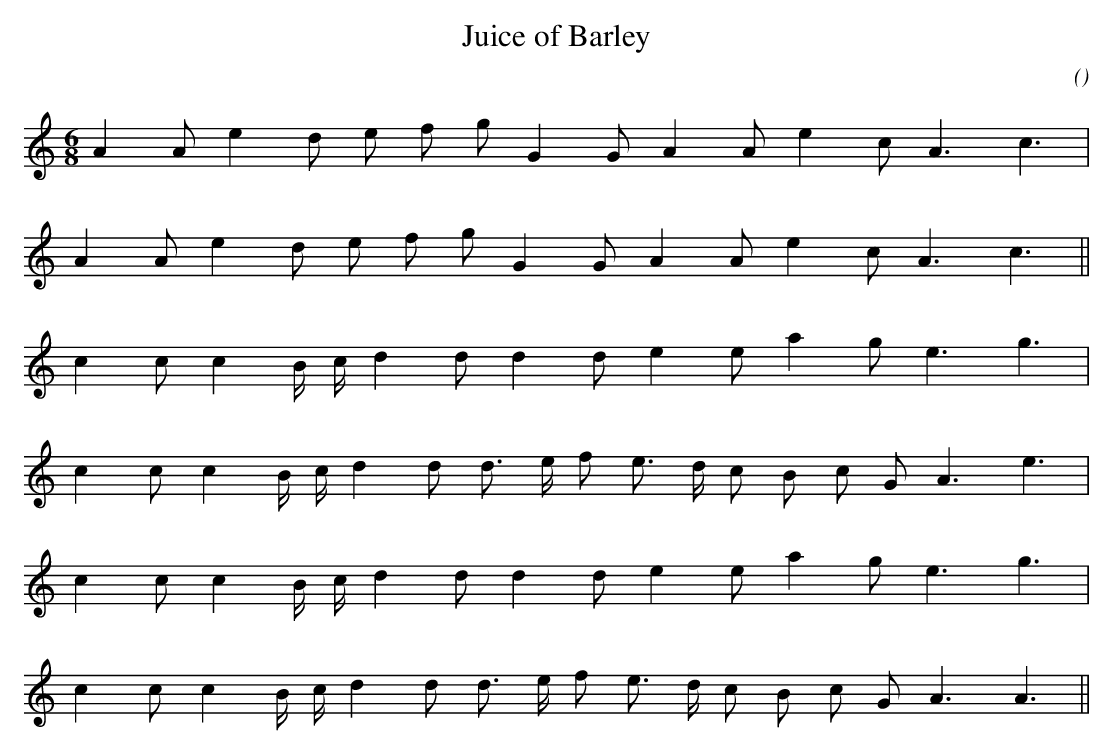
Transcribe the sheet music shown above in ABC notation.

X:1
T: Juice of Barley
C:
O:
M:6/8
K:Am
K:Am
M:6/8
L:1/16
A4 A2 e4 d2 e2 f2 g2 G4 G2 A4 A2 e4 c2 A6 c6 |
A4 A2 e4 d2 e2 f2 g2 G4 G2 A4 A2 e4 c2 A6 c6 ||
c4 c2 c4 B c d4 d2 d4 d2 e4 e2 a4 g2 e6 g6 |
c4 c2 c4 B c d4 d2 d3 e f2 e3 d c2 B2 c2 G2 A6 e6 |
c4 c2 c4 B c d4 d2 d4 d2 e4 e2 a4 g2 e6 g6 |
c4 c2 c4 B c d4 d2 d3 e f2 e3 d c2 B2 c2 G2 A6 A6 ||
